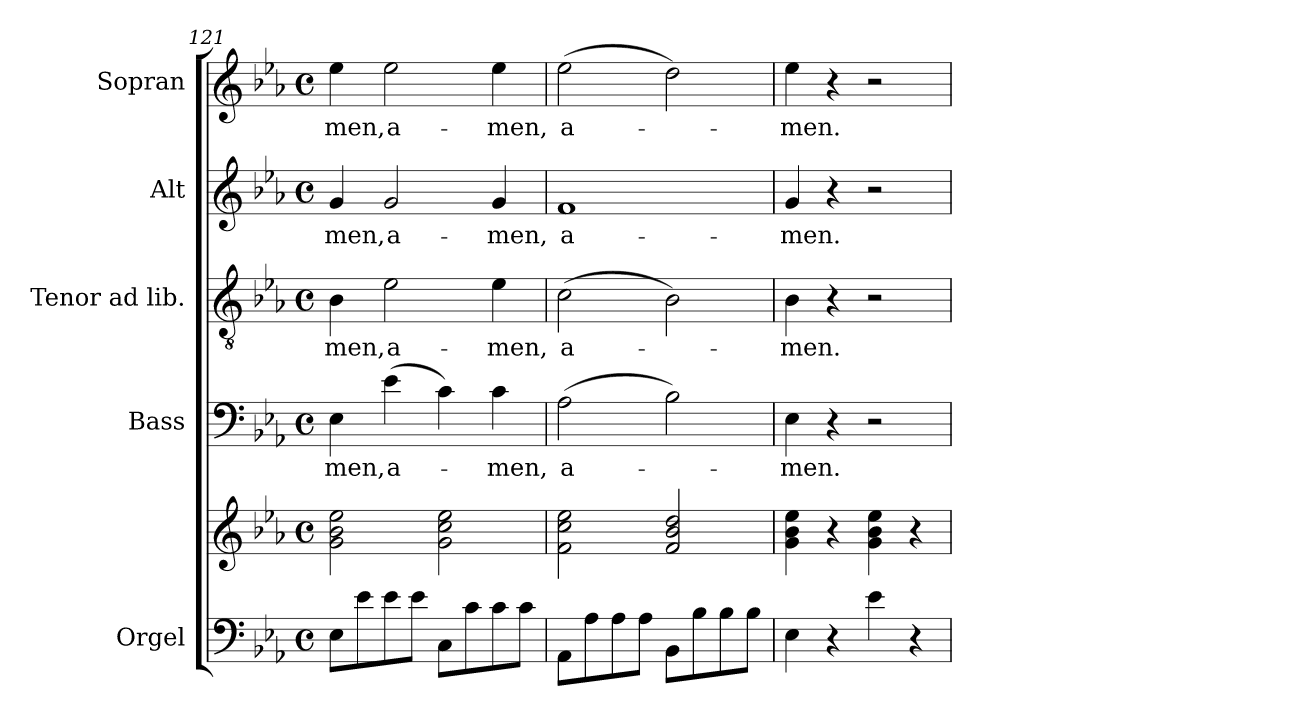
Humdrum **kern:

**kern	**kern	**kern	**text	**kern	**text	**kern	**text	**kern	**text
*part5	*part5	*part4	*part4	*part3	*part3	*part2	*part2	*part1	*part1
*staff6	*staff5	*staff4	*staff4	*staff3	*staff3	*staff2	*staff2	*staff1	*staff1
*I"Orgel	*	*I"Bass	*	*I"Tenor ad lib.	*	*I"Alt	*	*I"Sopran	*
*	*	*I'B.	*	*I'T.	*	*I'A.	*	*I'S.	*
*clefF4	*clefG2	*clefF4	*	*clefGv2	*	*clefG2	*	*clefG2	*
*k[b-e-a-]	*k[b-e-a-]	*k[b-e-a-]	*	*k[b-e-a-]	*	*k[b-e-a-]	*	*k[b-e-a-]	*
*E-:	*E-:	*E-:	*	*E-:	*	*E-:	*	*E-:	*
*M4/4	*M4/4	*M4/4	*	*M4/4	*	*M4/4	*	*M4/4	*
*met(c)	*met(c)	*met(c)	*	*met(c)	*	*met(c)	*	*met(c)	*
=121	=121	=121	=121	=121	=121	=121	=121	=121	=121
!	!	!	!LO:LY:b	!	!LO:LY:b	!	!LO:LY:b	!	!LO:LY:b
8E-\L	2g\ 2b-\ 2ee-\	4E-\	-men,	4B-\	-men,	4g/	-men,	4ee-\	-men,
8e-\	.	.	.	.	.	.	.	.	.
!	!	!	!LO:LY:b	!	!LO:LY:b	!	!LO:LY:b	!	!LO:LY:b
8e-\	.	(>4e-\	a-	2e-\	a-	2g/	a-	2ee-\	a-
8e-\J	.	.	.	.	.	.	.	.	.
8C\L	2g\ 2cc\ 2ee-\	4c\)	.	.	.	.	.	.	.
8c\	.	.	.	.	.	.	.	.	.
!	!	!	!LO:LY:b	!	!LO:LY:b	!	!LO:LY:b	!	!LO:LY:b
8c\	.	4c\	-men,	4e-\	-men,	4g/	-men,	4ee-\	-men,
8c\J	.	.	.	.	.	.	.	.	.
=122	=122	=122	=122	=122	=122	=122	=122	=122	=122
!	!	!	!LO:LY:b	!	!LO:LY:b	!	!LO:LY:b	!	!LO:LY:b
8AA-\L	2f\ 2cc\ 2ee-\	(>2A-\	a-	(>2c\	a-	1f	a-	(>2ee-\	a-
8A-\	.	.	.	.	.	.	.	.	.
8A-\	.	.	.	.	.	.	.	.	.
8A-\J	.	.	.	.	.	.	.	.	.
8BB-\L	2f/ 2b-/ 2dd/	2B-\)	.	2B-\)	.	.	.	2dd\)	.
8B-\	.	.	.	.	.	.	.	.	.
8B-\	.	.	.	.	.	.	.	.	.
8B-\J	.	.	.	.	.	.	.	.	.
=123	=123	=123	=123	=123	=123	=123	=123	=123	=123
!	!	!	!LO:LY:b	!	!LO:LY:b	!	!LO:LY:b	!	!LO:LY:b
4E-\	4g\ 4b-\ 4ee-\	4E-\	-men.	4B-\	-men.	4g/	-men.	4ee-\	-men.
4r	4r	4r	.	4r	.	4r	.	4r	.
4e-\	4g\ 4b-\ 4ee-\	2r	.	2r	.	2r	.	2r	.
4r	4r	.	.	.	.	.	.	.	.
=	=	=	=	=	=	=	=	=	=
*-	*-	*-	*-	*-	*-	*-	*-	*-	*-
